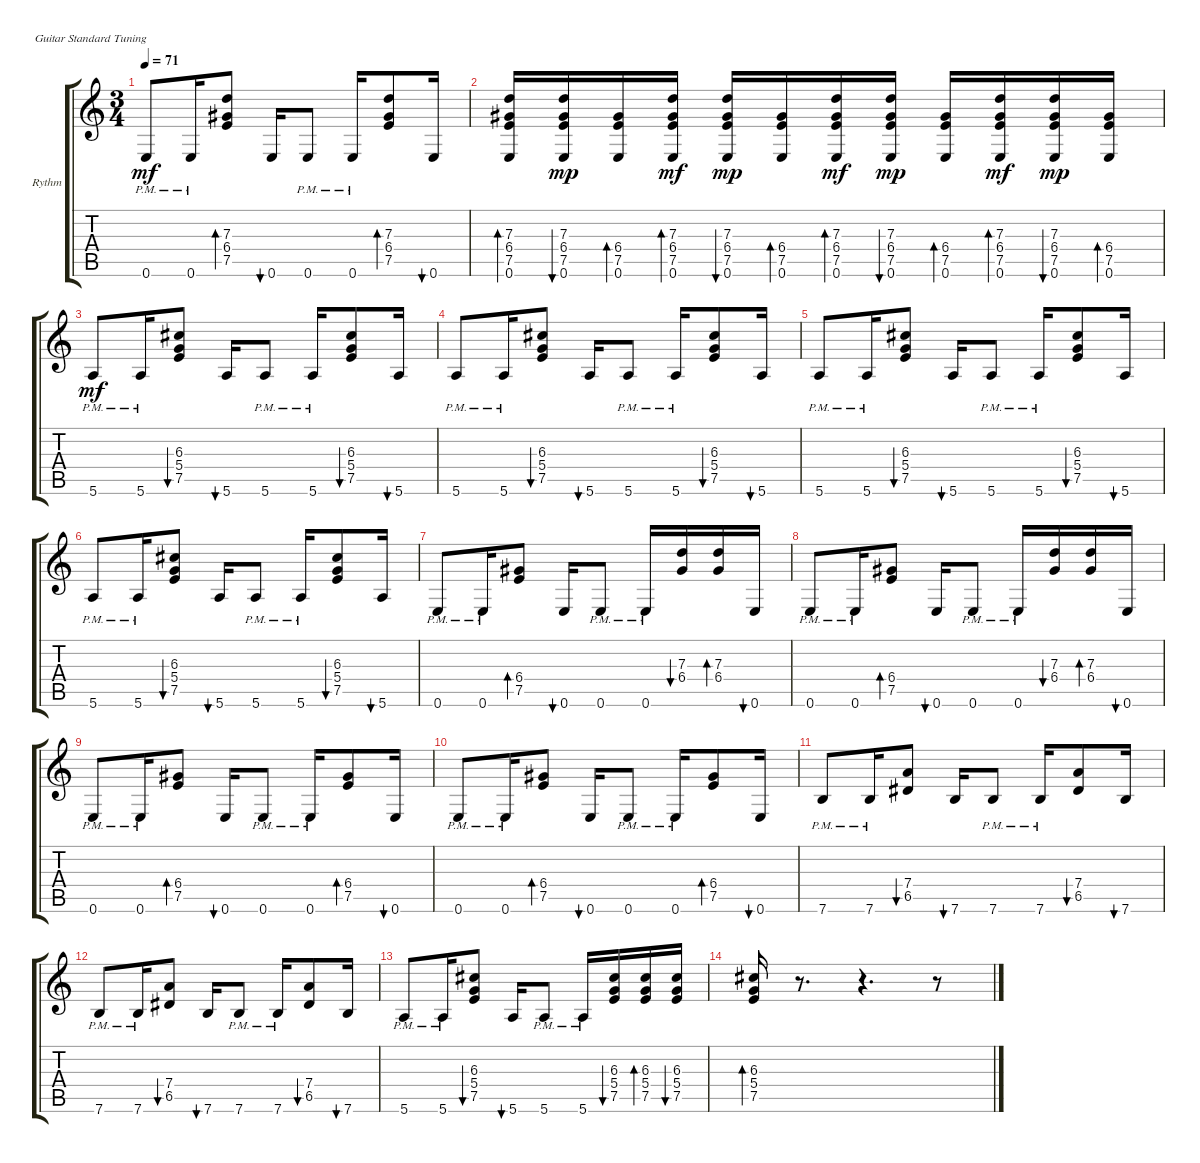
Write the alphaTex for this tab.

\defaultSystemsLayout 4
\bracketExtendMode groupsimilarinstruments
\firstSystemTrackNameOrientation horizontal
\otherSystemsTrackNameOrientation horizontal
\track ("Rythm-Guitar" "Rythm") {instrument acousticguitarsteel}
\staff {score tabs}
\tuning (E4 B3 G3 D3 A2 E2)
\ts (3 4)
\tempo 71
\clef g2
\ks c
0.6{pm}.8{dy mf} 0.6{pm}.16 (6.4 7.3 7.5).8{bd 30} 0.6.16{bu 30} 0.6{pm}.8 0.6{pm}.16 (6.4 7.3 7.5).8{bd 30} 0.6.16{bu 30} |
(6.4 7.3 7.5 0.6).16{bd 30} (6.4 7.3 7.5 0.6).16{bu 30 dy mp} (7.5 0.6 6.4).16{bd 30} (6.4 7.3 7.5 0.6).16{bd 30 dy mf} (6.4 7.3 7.5 0.6).16{bu 30 dy mp} (7.5 0.6 6.4).16{bd 30} (6.4 7.3 7.5 0.6).16{bd 30 dy mf} (6.4 7.3 7.5 0.6).16{bu 30 dy mp} (7.5 0.6 6.4).16{bd 30} (6.4 7.3 7.5 0.6).16{bd 30 dy mf} (6.4 7.3 7.5 0.6).16{bu 30 dy mp} (7.5 0.6 6.4).16{bd 30} |
5.6{pm}.8{dy mf} 5.6{pm}.16 (5.4 6.3 7.5).8{bu 30} 5.6.16{bu 30} 5.6{pm}.8 5.6{pm}.16 (5.4 6.3 7.5).8{bu 30} 5.6.16{bu 30} |
5.6{pm}.8 5.6{pm}.16 (5.4 6.3 7.5).8{bu 30} 5.6.16{bu 30} 5.6{pm}.8 5.6{pm}.16 (5.4 6.3 7.5).8{bu 30} 5.6.16{bu 30} |
5.6{pm}.8 5.6{pm}.16 (5.4 6.3 7.5).8{bu 30} 5.6.16{bu 30} 5.6{pm}.8 5.6{pm}.16 (5.4 6.3 7.5).8{bu 30} 5.6.16{bu 30} |
5.6{pm}.8 5.6{pm}.16 (5.4 6.3 7.5).8{bu 30} 5.6.16{bu 30} 5.6{pm}.8 5.6{pm}.16 (5.4 6.3 7.5).8{bu 30} 5.6.16{bu 30} |
0.6{pm}.8 0.6{pm}.16 (6.4 7.5).8{bd 30} 0.6.16{bu 30} 0.6{pm}.8 0.6{pm}.16 (6.4 7.3).16{bu 30} (6.4 7.3).16{bd 30} 0.6.16{bu 30} |
0.6{pm}.8 0.6{pm}.16 (6.4 7.5).8{bd 30} 0.6.16{bu 30} 0.6{pm}.8 0.6{pm}.16 (6.4 7.3).16{bu 30} (6.4 7.3).16{bd 30} 0.6.16{bu 30} |
0.6{pm}.8 0.6{pm}.16 (6.4 7.5).8{bd 30} 0.6.16{bu 30} 0.6{pm}.8 0.6{pm}.16 (6.4 7.5).8{bd 30} 0.6.16{bu 30} |
0.6{pm}.8 0.6{pm}.16 (6.4 7.5).8{bd 30} 0.6.16{bu 30} 0.6{pm}.8 0.6{pm}.16 (6.4 7.5).8{bd 30} 0.6.16{bu 30} |
7.6{pm}.8 7.6{pm}.16 (6.5 7.4).8{bu 30} 7.6.16{bu 30} 7.6{pm}.8 7.6{pm}.16 (7.4 6.5).8{bu 30} 7.6.16{bu 30} |
7.6{pm}.8 7.6{pm}.16 (6.5 7.4).8{bu 30} 7.6.16{bu 30} 7.6{pm}.8 7.6{pm}.16 (7.4 6.5).8{bu 30} 7.6.16{bu 30} |
5.6{pm}.8 5.6{pm}.16 (5.4 6.3 7.5).8{bu 30} 5.6.16{bu 30} 5.6{pm}.8 5.6{pm}.16 (5.4 6.3 7.5).16{bu 30} (5.4 6.3 7.5).16{bd 30} (5.4 6.3 7.5).16{bu 30} |
(5.4 6.3 7.5).16{bd 30} r.8{d} r.4{d} r.8
